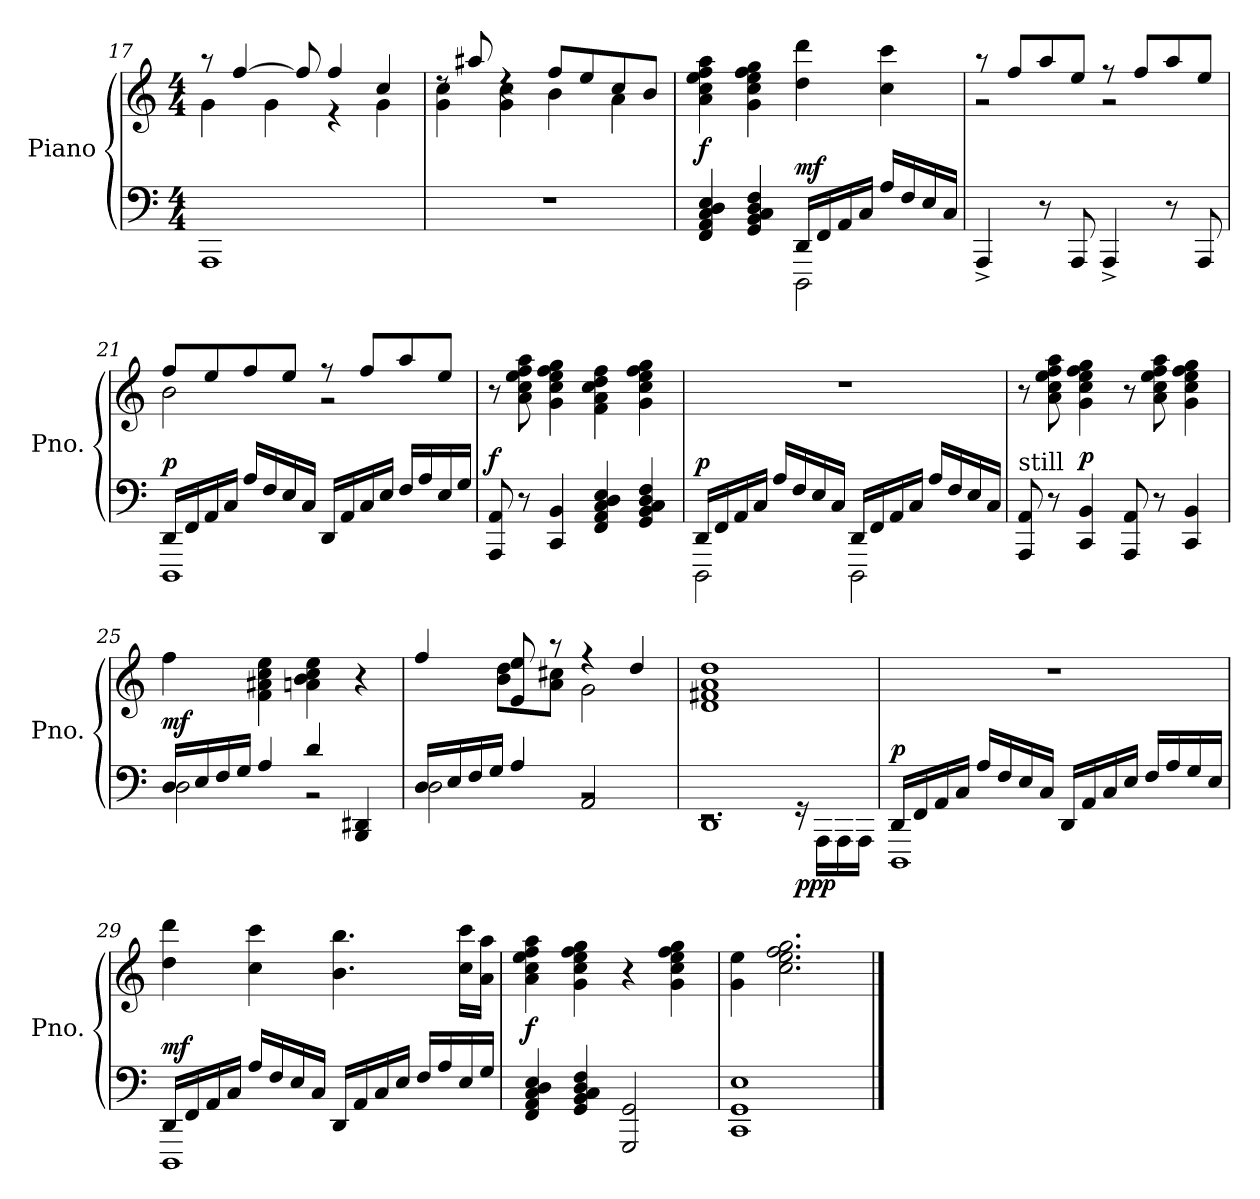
**kern	**kern	**dynam
*part1	*part1	*part1
*staff2	*staff1	*staff1/2
*I"Piano	*	*
*I'Pno.	*	*
*clefF4	*clefG2	*
*k[]	*k[]	*
*M4/4	*M4/4	*
=17	=17	=17
*	*^	*
1AAA	8r	4g\	.
.	[4ff/	.	.
.	.	4g\	.
.	8ff/]	.	.
.	4ff/	4r	.
.	4cc/	4g\	.
!!LO:LB:g=z	!!
=18	=18	=18	=18
1r	8rdd	4g\ 4cc\	.
.	8aa#X/	.	.
.	4rdd	4g\ 4cc\	.
.	8ff/L	4b\	.
.	8ee/	.	.
.	8cc/	4a\	.
.	8b/J	.	.
*	*v	*v	*
=19	=19	=19
*^	*	*
!	!	!	!LO:DY:a=2
4FF/ 4AA/ 4C/ 4D/ 4E/	2ryy	4a\ 4cc\ 4ee\ 4ff\ 4aa\	f
4GG/ 4BB/ 4C/ 4D/ 4F/	.	4g\ 4cc\ 4ee\ 4ff\ 4gg\	.
!	!	!	!LO:DY:a=2
16DD/LL	2DDD\	4dd\ 4ddd\	mf
16FF/	.	.	.
16AA/	.	.	.
16C/JJ	.	.	.
16A/LL	.	4cc\ 4ccc\	.
16F/	.	.	.
16E/	.	.	.
16C/JJ	.	.	.
*v	*v	*	*
=20	=20	=20
*	*^	*
4AAA^/	8r	2r	.
.	8ff/L	.	.
8r	8aa/	.	.
8AAA/	8ee/J	.	.
4AAA^/	8r	2r	.
.	8ff/L	.	.
8r	8aa/	.	.
8AAA/	8ee/J	.	.
!!LO:LB:g=z	!!
=21	=21	=21	=21
*^	*	*	*
!	!	!	!	!LO:DY:a=2
16DD/LL	1DDD	8ff/L	2b\	p
16FF/	.	.	.	.
16AA/	.	8ee/	.	.
16C/JJ	.	.	.	.
16A/LL	.	8ff/	.	.
16F/	.	.	.	.
16E/	.	8ee/J	.	.
16C/JJ	.	.	.	.
16DD/LL	.	8r	2r	.
16AA/	.	.	.	.
16C/	.	8ff/L	.	.
16E/JJ	.	.	.	.
16F/LL	.	8aa/	.	.
16A/	.	.	.	.
16E/	.	8ee/J	.	.
16G/JJ	.	.	.	.
*v	*v	*	*	*
*	*v	*v	*
=22	=22	=22
!	!	!LO:DY:a=2
8AAA/ 8AA/	8r	f
8r	8a\ 8cc\ 8ee\ 8ff\ 8aa\	.
4CC/ 4BB/	4g\ 4cc\ 4ee\ 4ff\ 4gg\	.
4FF/ 4AA/ 4C/ 4D/ 4E/	4f\ 4a\ 4cc\ 4dd\ 4ff\	.
4GG/ 4BB/ 4C/ 4D/ 4F/	4g\ 4cc\ 4ee\ 4ff\ 4gg\	.
!!LO:LB:g=z
=23	=23	=23
*^	*	*
!	!	!	!LO:DY:a=2
16DD/LL	2DDD\	1r	p
16FF/	.	.	.
16AA/	.	.	.
16C/JJ	.	.	.
16A/LL	.	.	.
16F/	.	.	.
16E/	.	.	.
16C/JJ	.	.	.
16DD/LL	2DDD\	.	.
16FF/	.	.	.
16AA/	.	.	.
16C/JJ	.	.	.
16A/LL	.	.	.
16F/	.	.	.
16E/	.	.	.
16C/JJ	.	.	.
*v	*v	*	*
=24	=24	=24
!LO:TX:a:t=still	!	!
8AAA/ 8AA/	8r	.
8r	8a\ 8cc\ 8ee\ 8ff\ 8aa\	.
!	!	!LO:DY:a=2
4CC/ 4BB/	4g\ 4cc\ 4ee\ 4ff\ 4gg\	p
8AAA/ 8AA/	8r	.
8r	8a\ 8cc\ 8ee\ 8ff\ 8aa\	.
4CC/ 4BB/	4g\ 4cc\ 4ee\ 4ff\ 4gg\	.
=25	=25	=25
*^	*	*
!	!	!	!LO:DY:a=2
16D/LL	2D\	4ff\	mf
16E/	.	.	.
16F/	.	.	.
16G/JJ	.	.	.
4A/	.	4f\ 4a#X\ 4cc\ 4ee\	.
4d/	2r	4an\ 4b\ 4cc\ 4ee\	.
4BBB/ 4DD#X/	.	4r	.
!!LO:LB:g=z
=26	=26	=26	=26
*	*	*^	*
16D/LL	2D\	4ff/	4ryy	.
16E/	.	.	.	.
16F/	.	.	.	.
16G/JJ	.	.	.	.
4A/	.	8e/ 8ee/	8b\ 8dd\L	.
.	.	8r	8a\ 8cc#X\J	.
2AA/	2rBB	4r	2g\	.
.	.	4dd/	.	.
*	*	*v	*v	*
=27	=27	=27	=27
1DD	2.rEE	1d 1f#X 1a 1dd	.
!	!	!	!LO:DY:b=2
.	16rGG	.	ppp
.	16AAA\LL	.	.
.	16AAA\	.	.
.	16AAA\JJ	.	.
=28	=28	=28	=28
!	!	!	!LO:DY:a=2
16DD/LL	1DDD	1r	p
16FF/	.	.	.
16AA/	.	.	.
16C/JJ	.	.	.
16A/LL	.	.	.
16F/	.	.	.
16E/	.	.	.
16C/JJ	.	.	.
16DD/LL	.	.	.
16AA/	.	.	.
16C/	.	.	.
16E/JJ	.	.	.
16F/LL	.	.	.
16A/	.	.	.
16G/	.	.	.
16E/JJ	.	.	.
!!LO:LB:g=z
=29	=29	=29	=29
!	!	!	!LO:DY:a=2
16DD/LL	1DDD	4dd\ 4ddd\	mf
16FF/	.	.	.
16AA/	.	.	.
16C/JJ	.	.	.
16A/LL	.	4cc\ 4ccc\	.
16F/	.	.	.
16E/	.	.	.
16C/JJ	.	.	.
16DD/LL	.	4.b\ 4.bb\	.
16AA/	.	.	.
16C/	.	.	.
16E/JJ	.	.	.
16F/LL	.	.	.
16A/	.	.	.
16E/	.	16cc\ 16ccc\LL	.
16G/JJ	.	16a\ 16aa\JJ	.
*v	*v	*	*
=30	=30	=30
!	!	!LO:DY:b
4FF/ 4AA/ 4C/ 4D/ 4E/	4a\ 4cc\ 4ee\ 4ff\ 4aa\	f
4GG/ 4BB/ 4C/ 4D/ 4F/	4g\ 4cc\ 4ee\ 4ff\ 4gg\	.
2GGG/ 2GG/	4r	.
.	4g\ 4cc\ 4ee\ 4ff\ 4gg\	.
=31	=31	=31
1CC 1GG 1E	4g\ 4ee\	.
.	2.cc\ 2.ee\ 2.ff\ 2.gg\	.
==	==	==
*-	*-	*-
